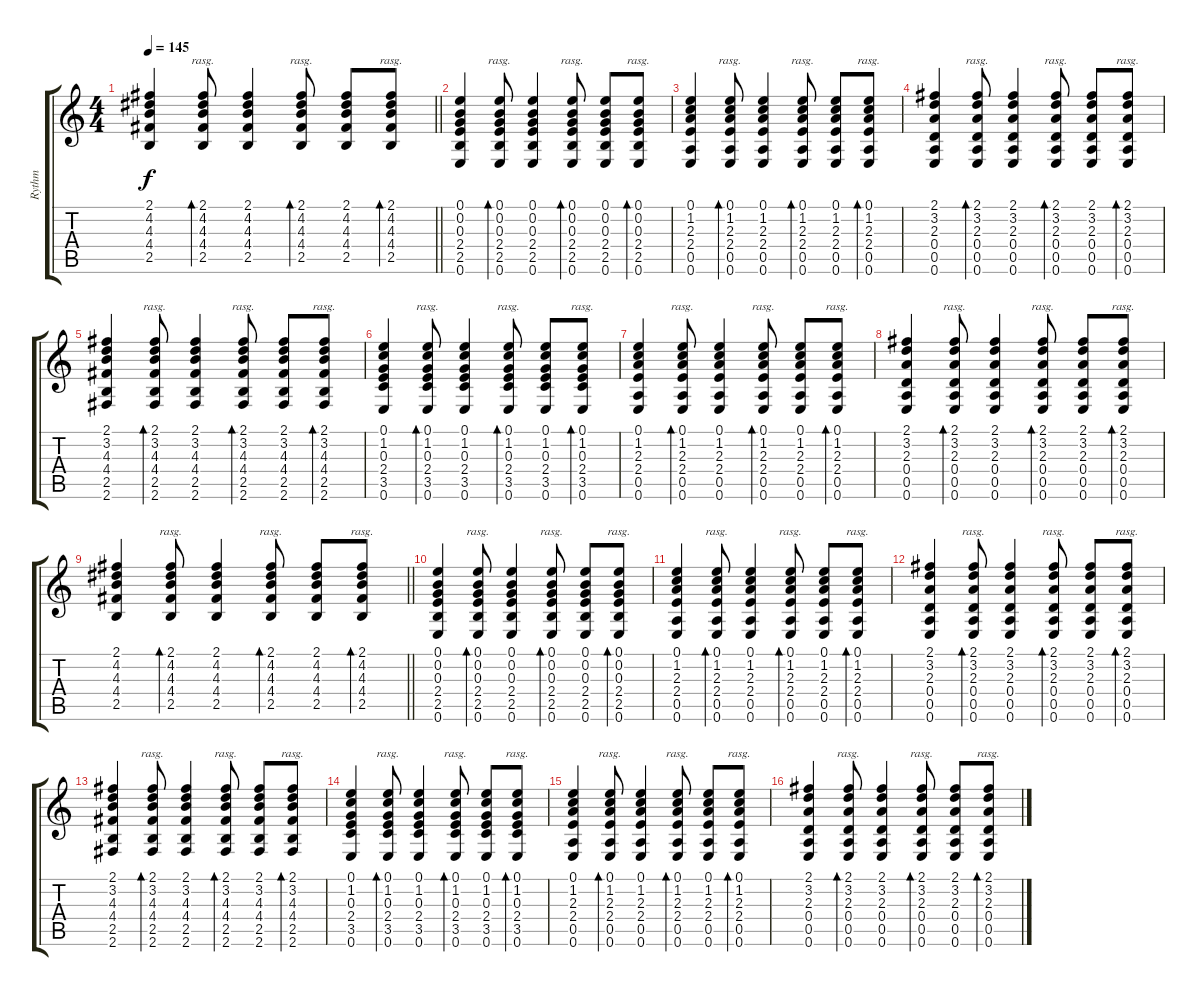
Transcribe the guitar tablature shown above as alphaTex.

\track ("Rythm" "Rythm") {instrument acousticguitarsteel}
\staff {score tabs}
\tuning (E4 B3 G3 D3 A2 E2) {hide}
\ts (4 4)
\tempo 145
\clef g2
\barLineRight lightlight
\ks c
(2.1 4.2 4.3 4.4 2.5).4{dy f} (2.1 4.2 4.3 4.4 2.5).8{bd 30 rasg ii} (2.1 4.2 4.3 4.4 2.5).4 (2.1 4.2 4.3 4.4 2.5).8{bd 30 rasg ii} (2.1 4.2 4.3 4.4 2.5).8 (2.1 4.2 4.3 4.4 2.5).8{bd 30 rasg ii} |
(0.1 0.2 0.3 2.4 2.5 0.6).4 (0.1 0.2 0.3 2.4 2.5 0.6).8{bd 30 rasg ii} (0.1 0.2 0.3 2.4 2.5 0.6).4 (0.1 0.2 0.3 2.4 2.5 0.6).8{bd 30 rasg ii} (0.1 0.2 0.3 2.4 2.5 0.6).8 (0.1 0.2 0.3 2.4 2.5 0.6).8{bd 30 rasg ii} |
(0.1 1.2 2.3 2.4 0.5 0.6).4 (0.1 1.2 2.3 2.4 0.5 0.6).8{bd 30 rasg ii} (0.1 1.2 2.3 2.4 0.5 0.6).4 (0.1 1.2 2.3 2.4 0.5 0.6).8{bd 30 rasg ii} (0.1 1.2 2.3 2.4 0.5 0.6).8 (0.1 1.2 2.3 2.4 0.5 0.6).8{bd 30 rasg ii} |
(2.1 3.2 2.3 0.4 0.5 0.6).4 (2.1 3.2 2.3 0.4 0.5 0.6).8{bd 30 rasg ii} (2.1 3.2 2.3 0.4 0.5 0.6).4 (2.1 3.2 2.3 0.4 0.5 0.6).8{bd 30 rasg ii} (2.1 3.2 2.3 0.4 0.5 0.6).8 (2.1 3.2 2.3 0.4 0.5 0.6).8{bd 30 rasg ii} |
(2.1 3.2 4.3 4.4 2.5 2.6).4 (2.1 3.2 4.3 4.4 2.5 2.6).8{bd 30 rasg ii} (2.1 3.2 4.3 4.4 2.5 2.6).4 (2.1 3.2 4.3 4.4 2.5 2.6).8{bd 30 rasg ii} (2.1 3.2 4.3 4.4 2.5 2.6).8 (2.1 3.2 4.3 4.4 2.5 2.6).8{bd 30 rasg ii} |
(0.1 1.2 0.3 2.4 3.5 0.6).4 (0.1 1.2 0.3 2.4 3.5 0.6).8{bd 30 rasg ii} (0.1 1.2 0.3 2.4 3.5 0.6).4 (0.1 1.2 0.3 2.4 3.5 0.6).8{bd 30 rasg ii} (0.1 1.2 0.3 2.4 3.5 0.6).8 (0.1 1.2 0.3 2.4 3.5 0.6).8{bd 30 rasg ii} |
(0.1 1.2 2.3 2.4 0.5 0.6).4 (0.1 1.2 2.3 2.4 0.5 0.6).8{bd 30 rasg ii} (0.1 1.2 2.3 2.4 0.5 0.6).4 (0.1 1.2 2.3 2.4 0.5 0.6).8{bd 30 rasg ii} (0.1 1.2 2.3 2.4 0.5 0.6).8 (0.1 1.2 2.3 2.4 0.5 0.6).8{bd 30 rasg ii} |
(2.1 3.2 2.3 0.4 0.5 0.6).4 (2.1 3.2 2.3 0.4 0.5 0.6).8{bd 30 rasg ii} (2.1 3.2 2.3 0.4 0.5 0.6).4 (2.1 3.2 2.3 0.4 0.5 0.6).8{bd 30 rasg ii} (2.1 3.2 2.3 0.4 0.5 0.6).8 (2.1 3.2 2.3 0.4 0.5 0.6).8{bd 30 rasg ii} |
\barLineRight lightlight
(2.1 4.2 4.3 4.4 2.5).4 (2.1 4.2 4.3 4.4 2.5).8{bd 30 rasg ii} (2.1 4.2 4.3 4.4 2.5).4 (2.1 4.2 4.3 4.4 2.5).8{bd 30 rasg ii} (2.1 4.2 4.3 4.4 2.5).8 (2.1 4.2 4.3 4.4 2.5).8{bd 30 rasg ii} |
(0.1 0.2 0.3 2.4 2.5 0.6).4 (0.1 0.2 0.3 2.4 2.5 0.6).8{bd 30 rasg ii} (0.1 0.2 0.3 2.4 2.5 0.6).4 (0.1 0.2 0.3 2.4 2.5 0.6).8{bd 30 rasg ii} (0.1 0.2 0.3 2.4 2.5 0.6).8 (0.1 0.2 0.3 2.4 2.5 0.6).8{bd 30 rasg ii} |
(0.1 1.2 2.3 2.4 0.5 0.6).4 (0.1 1.2 2.3 2.4 0.5 0.6).8{bd 30 rasg ii} (0.1 1.2 2.3 2.4 0.5 0.6).4 (0.1 1.2 2.3 2.4 0.5 0.6).8{bd 30 rasg ii} (0.1 1.2 2.3 2.4 0.5 0.6).8 (0.1 1.2 2.3 2.4 0.5 0.6).8{bd 30 rasg ii} |
(2.1 3.2 2.3 0.4 0.5 0.6).4 (2.1 3.2 2.3 0.4 0.5 0.6).8{bd 30 rasg ii} (2.1 3.2 2.3 0.4 0.5 0.6).4 (2.1 3.2 2.3 0.4 0.5 0.6).8{bd 30 rasg ii} (2.1 3.2 2.3 0.4 0.5 0.6).8 (2.1 3.2 2.3 0.4 0.5 0.6).8{bd 30 rasg ii} |
(2.1 3.2 4.3 4.4 2.5 2.6).4 (2.1 3.2 4.3 4.4 2.5 2.6).8{bd 30 rasg ii} (2.1 3.2 4.3 4.4 2.5 2.6).4 (2.1 3.2 4.3 4.4 2.5 2.6).8{bd 30 rasg ii} (2.1 3.2 4.3 4.4 2.5 2.6).8 (2.1 3.2 4.3 4.4 2.5 2.6).8{bd 30 rasg ii} |
(0.1 1.2 0.3 2.4 3.5 0.6).4 (0.1 1.2 0.3 2.4 3.5 0.6).8{bd 30 rasg ii} (0.1 1.2 0.3 2.4 3.5 0.6).4 (0.1 1.2 0.3 2.4 3.5 0.6).8{bd 30 rasg ii} (0.1 1.2 0.3 2.4 3.5 0.6).8 (0.1 1.2 0.3 2.4 3.5 0.6).8{bd 30 rasg ii} |
(0.1 1.2 2.3 2.4 0.5 0.6).4 (0.1 1.2 2.3 2.4 0.5 0.6).8{bd 30 rasg ii} (0.1 1.2 2.3 2.4 0.5 0.6).4 (0.1 1.2 2.3 2.4 0.5 0.6).8{bd 30 rasg ii} (0.1 1.2 2.3 2.4 0.5 0.6).8 (0.1 1.2 2.3 2.4 0.5 0.6).8{bd 30 rasg ii} |
(2.1 3.2 2.3 0.4 0.5 0.6).4 (2.1 3.2 2.3 0.4 0.5 0.6).8{bd 30 rasg ii} (2.1 3.2 2.3 0.4 0.5 0.6).4 (2.1 3.2 2.3 0.4 0.5 0.6).8{bd 30 rasg ii} (2.1 3.2 2.3 0.4 0.5 0.6).8 (2.1 3.2 2.3 0.4 0.5 0.6).8{bd 30 rasg ii}
